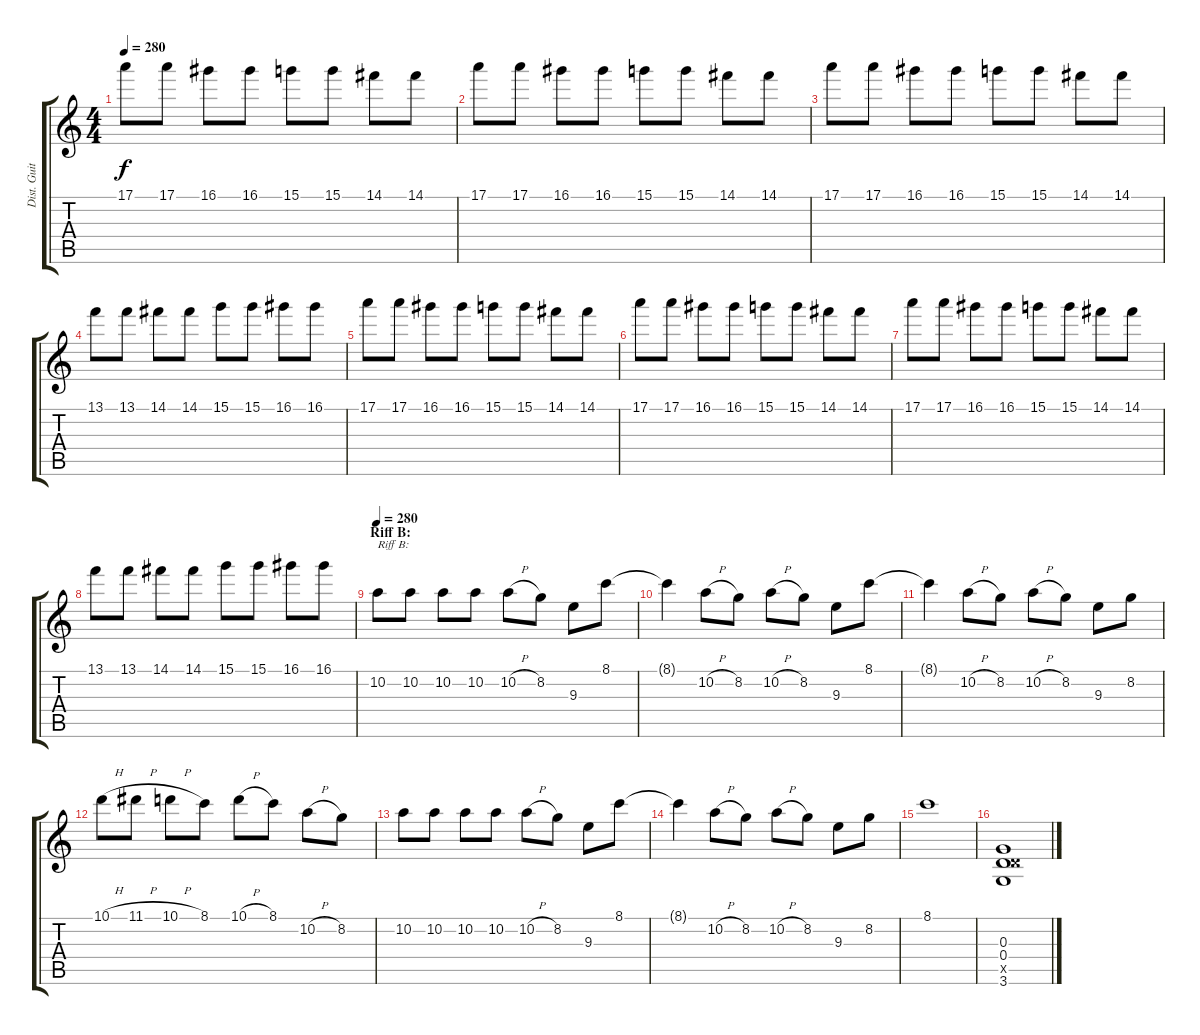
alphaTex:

\track ("Dist. Guitar 1" "Dist. Guit") {instrument overdrivenguitar}
\staff {score tabs}
\tuning (E4 B3 G3 D3 A2 E2) {hide}
\ts (4 4)
\tempo 280
\clef g2
\ks c
17.1.8{dy f} 17.1.8 16.1.8 16.1.8 15.1.8 15.1.8 14.1.8 14.1.8 |
17.1.8 17.1.8 16.1.8 16.1.8 15.1.8 15.1.8 14.1.8 14.1.8 |
17.1.8 17.1.8 16.1.8 16.1.8 15.1.8 15.1.8 14.1.8 14.1.8 |
13.1.8 13.1.8 14.1.8 14.1.8 15.1.8 15.1.8 16.1.8 16.1.8 |
17.1.8 17.1.8 16.1.8 16.1.8 15.1.8 15.1.8 14.1.8 14.1.8 |
17.1.8 17.1.8 16.1.8 16.1.8 15.1.8 15.1.8 14.1.8 14.1.8 |
17.1.8 17.1.8 16.1.8 16.1.8 15.1.8 15.1.8 14.1.8 14.1.8 |
13.1.8 13.1.8 14.1.8 14.1.8 15.1.8 15.1.8 16.1.8 16.1.8 |
\section ("" "Riff B:")
\tempo 280
10.2.8{txt "Riff B:"} 10.2.8 10.2.8 10.2.8 10.2{h}.8 8.2.8 9.3.8 8.1.8 |
8.1{t}.4 10.2{h}.8 8.2.8 10.2{h}.8 8.2.8 9.3.8 8.1.8 |
8.1{t}.4 10.2{h}.8 8.2.8 10.2{h}.8 8.2.8 9.3.8 8.2.8 |
10.1{h}.8 11.1{h}.8 10.1{h}.8 8.1.8 10.1{h}.8 8.1.8 10.2{h}.8 8.2.8 |
10.2.8 10.2.8 10.2.8 10.2.8 10.2{h}.8 8.2.8 9.3.8 8.1.8 |
8.1{t}.4 10.2{h}.8 8.2.8 10.2{h}.8 8.2.8 9.3.8 8.2.8 |
8.1.1 |
(0.3 0.4 5.5{x} 3.6).1
